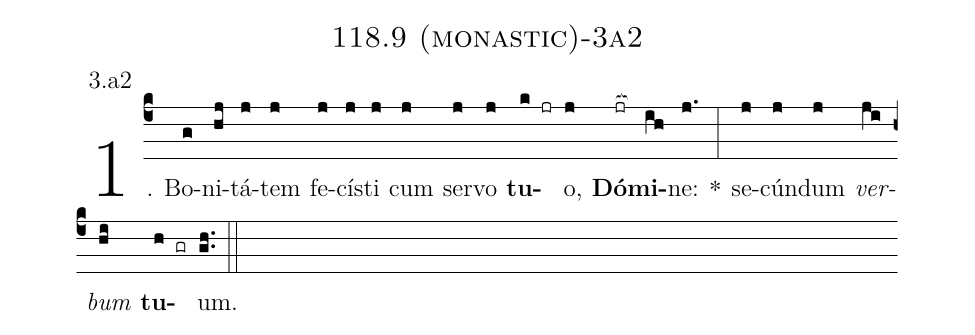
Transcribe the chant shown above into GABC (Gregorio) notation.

name: 118.9 (monastic)-3a2;
annotation: 3.a2;
%%
(c4)1. Bo(g)ni(hj)tá(j)tem(j) fe(j)cís(j)ti(j) cum(j) ser(j)vo(j) <b>tu</b>(k jr)o,(j) <b>Dó</b>(jr[ocb:1{])<b>mi</b>(ih[ocb:0}])ne:(j.) *(:) se(j)cún(j)dum(j) <i>ver</i>(ji)<i>bum</i>(hi) <b>tu</b>(h gr)um.(gh..) (::)
